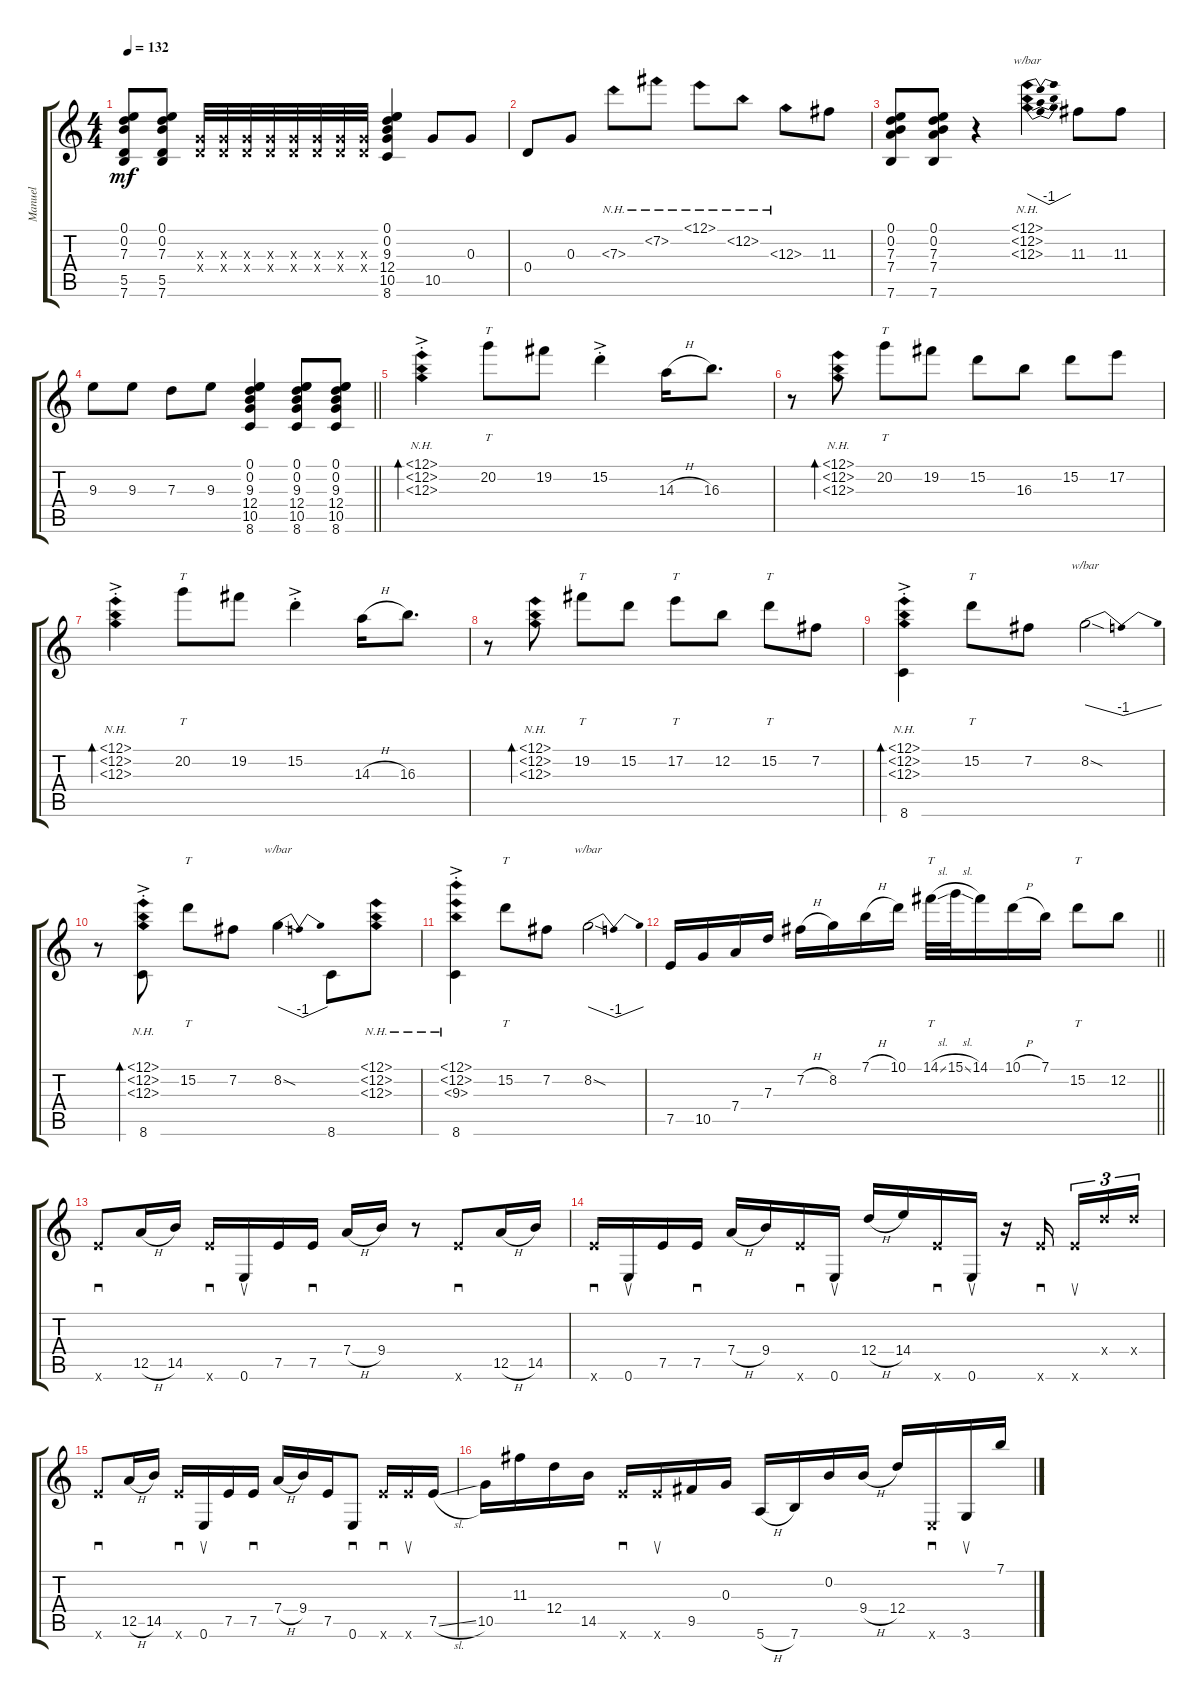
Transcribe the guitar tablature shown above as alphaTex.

\track ("Manuel" "Manuel") {instrument electricguitarclean}
\staff {score tabs}
\tuning (E4 B3 G3 D3 A2 E2) {hide}
\ts (4 4)
\tempo 132
\clef g2
\ks c
(0.1 0.2 7.3 5.5 7.6).8{dy mf} (0.1 0.2 7.3 5.5 7.6).8 (0.3{x} 0.4{x}).32 (0.3{x} 0.4{x}).32 (0.3{x} 0.4{x}).32 (0.3{x} 0.4{x}).32 (0.3{x} 0.4{x}).32 (0.3{x} 0.4{x}).32 (0.3{x} 0.4{x}).32 (0.3{x} 0.4{x}).32 (0.1 0.2 9.3 12.4 10.5 8.6).4 10.5.8 0.3.8 |
0.4.8 0.3.8 7.3{nh}.8 7.2{nh}.8 12.1{nh}.8 12.2{nh}.8 12.3{nh}.8 11.3.8 |
(0.1 0.2 7.3 7.4 7.6).8 (0.1 0.2 7.3 7.4 7.6).8 r.4 (12.1{nh} 12.2{nh} 12.3{nh}).4{tbe (dip default 0 0 30 -4 60 0)} 11.3.8 11.3.8 |
\barLineRight lightlight
9.3.8 9.3.8 7.3.8 9.3.8 (0.1 0.2 9.3 12.4 10.5 8.6).4 (0.1 0.2 9.3 12.4 10.5 8.6).8 (0.1 0.2 9.3 12.4 10.5 8.6).8 |
(12.1{nh ac st} 12.2{nh ac st} 12.3{nh ac st}).4{bd 60} 20.2.8{tt} 19.2.8 15.2{ac st}.4 14.3{h}.16 16.3.8{d} |
r.8 (12.1{nh} 12.2{nh} 12.3{nh}).8{bd 60} 20.2.8{tt} 19.2.8 15.2.8 16.3.8 15.2.8 17.2.8 |
(12.1{nh ac st} 12.2{nh ac st} 12.3{nh ac st}).4{bd 60} 20.2.8{tt} 19.2.8 15.2{ac st}.4 14.3{h}.16 16.3.8{d} |
r.8 (12.1{nh} 12.2{nh} 12.3{nh}).8{bd 60} 19.2.8{tt} 15.2.8 17.2.8{tt} 12.2.8 15.2.8{tt} 7.2.8 |
(12.1{nh ac st} 12.2{nh ac st} 12.3{nh ac st} 8.6{ac st}).4{bd 60} 15.2.8{tt} 7.2.8 8.2{sod}.2{tbe (dip default 0 0 30 -4 60 0)} |
r.8 (12.1{nh ac st} 12.2{nh ac st} 12.3{nh ac st} 8.6).8{bd 60} 15.2.8{tt} 7.2.8 8.2{sod}.4{tbe (dip default 0 0 30 -4 60 0)} 8.6.8 (12.1{nh} 12.2{nh} 12.3{nh}).8 |
(12.1{nh ac st} 12.2{nh ac st} 9.3{nh ac st} 8.6{ac st}).4 15.2.8{tt} 7.2.8 8.2{sod}.2{tbe (dip default 0 0 30 -4 60 0)} |
\barLineRight lightlight
7.5.16 10.5.16 7.4.16 7.3.16 7.2{h}.16 8.2.16 7.1{h}.16 10.1.16 14.1{sl}.32{tt} 15.1{sl}.32 14.1.16 10.1{h}.16 7.1.16 15.2.8{tt} 12.2.8 |
12.6{x}.8{sd} 12.5{h}.16 14.5.16 12.6{x}.16{sd} 0.6.16{su} 7.5.16 7.5.16{sd} 7.4{h}.16 9.4.16 r.8 12.6{x}.8{sd} 12.5{h}.16 14.5.16 |
12.6{x}.16{sd} 0.6.16{su} 7.5.16 7.5.16{sd} 7.4{h}.16 9.4.16 12.6{x}.16{sd} 0.6.16{su} 12.4{h}.16 14.4.16 12.6{x}.16{sd} 0.6.16{su} r.16 12.6{x}.16{sd} 12.6{x}.16{su tu (3 2)} 12.4{x}.16{tu (3 2)} 12.4{x}.16{tu (3 2)} |
12.6{x}.8{sd} 12.5{h}.16 14.5.16 12.6{x}.16{sd} 0.6.16{su} 7.5.16 7.5.16{sd} 7.4{h}.16 9.4.16 7.5.16 0.6.8{sd} 12.6{x}.16{sd} 12.6{x}.16{su} 7.5{sl}.16 |
10.5.16 11.3.16 12.4.16 14.5.16 12.6{x}.16{sd} 12.6{x}.16{su} 9.5.16 0.3.16 5.6{h}.16 7.6.16 0.2.16 9.4{h}.16 12.4.16 0.6{x}.16{sd} 3.6.16{su} 7.1.16
